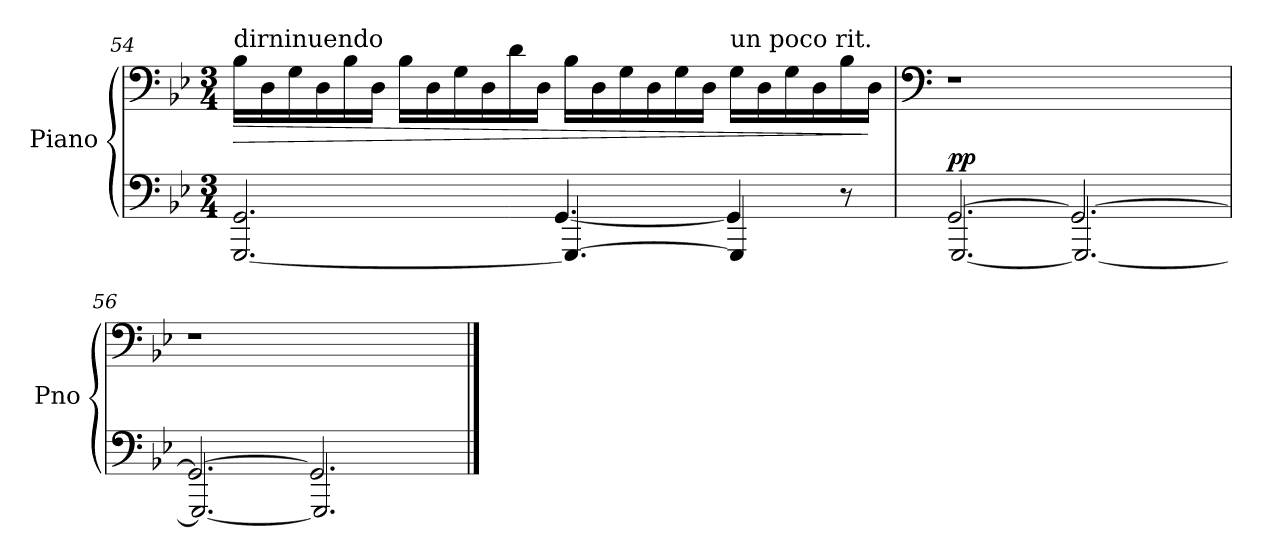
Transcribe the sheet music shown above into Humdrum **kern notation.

**kern	**kern	**dynam
*part1	*part1	*part1
*staff2	*staff1	*staff1/2
*I"Piano	*	*
*I'Pno	*	*
!!LO:LB:g=z
*clefF4	*clefF4	*
*k[b-e-]	*k[b-e-]	*
*M3/4	*M3/4	*
=54	=54	=54
*^	*	*
!	!	!LO:TX:a:t=dirninuendo	!
!	!	!	!LO:HP:b
[2.GGG/ 2.GG/	2.ryy	16B-\LL	>
.	.	16D\	.
.	.	16G\	.
.	.	16D\	.
.	.	16B-\	.
.	.	16D\JJ	.
.	.	16B-\LL	.
.	.	16D\	.
.	.	16G\	.
.	.	16D\	.
.	.	16d\	.
.	.	16D\JJ	.
4.GGG/_	[4.GG/	16B-\LL	.
.	.	16D\	.
.	.	16G\	.
.	.	16D\	.
.	.	16G\	.
.	.	16D\JJ	.
!	!	!LO:TX:a:t=un poco rit.	!
4GGG/]	4GG/]	16G\LL	.
.	.	16D\	.
.	.	16G\	.
.	.	16D\	.
8r	8ryy	16B-\	.
.	.	16D\JJ	]
!!LO:LB:g=z
=55	=55	=55	=55
*	*	*clefF4	*
!	!	!	!LO:DY:a=2
[2.GG/	[2.GGG/	1r	pp
2.GG/_	2.GGG/_	.	.
.	.	2ryy	.
=56	=56	=56	=56
2.GG/_	2.GGG/_	1r	.
2.GG/]	2.GGG/]	.	.
.	.	2ryy	.
*v	*v	*	*
==	==	==
*-	*-	*-
